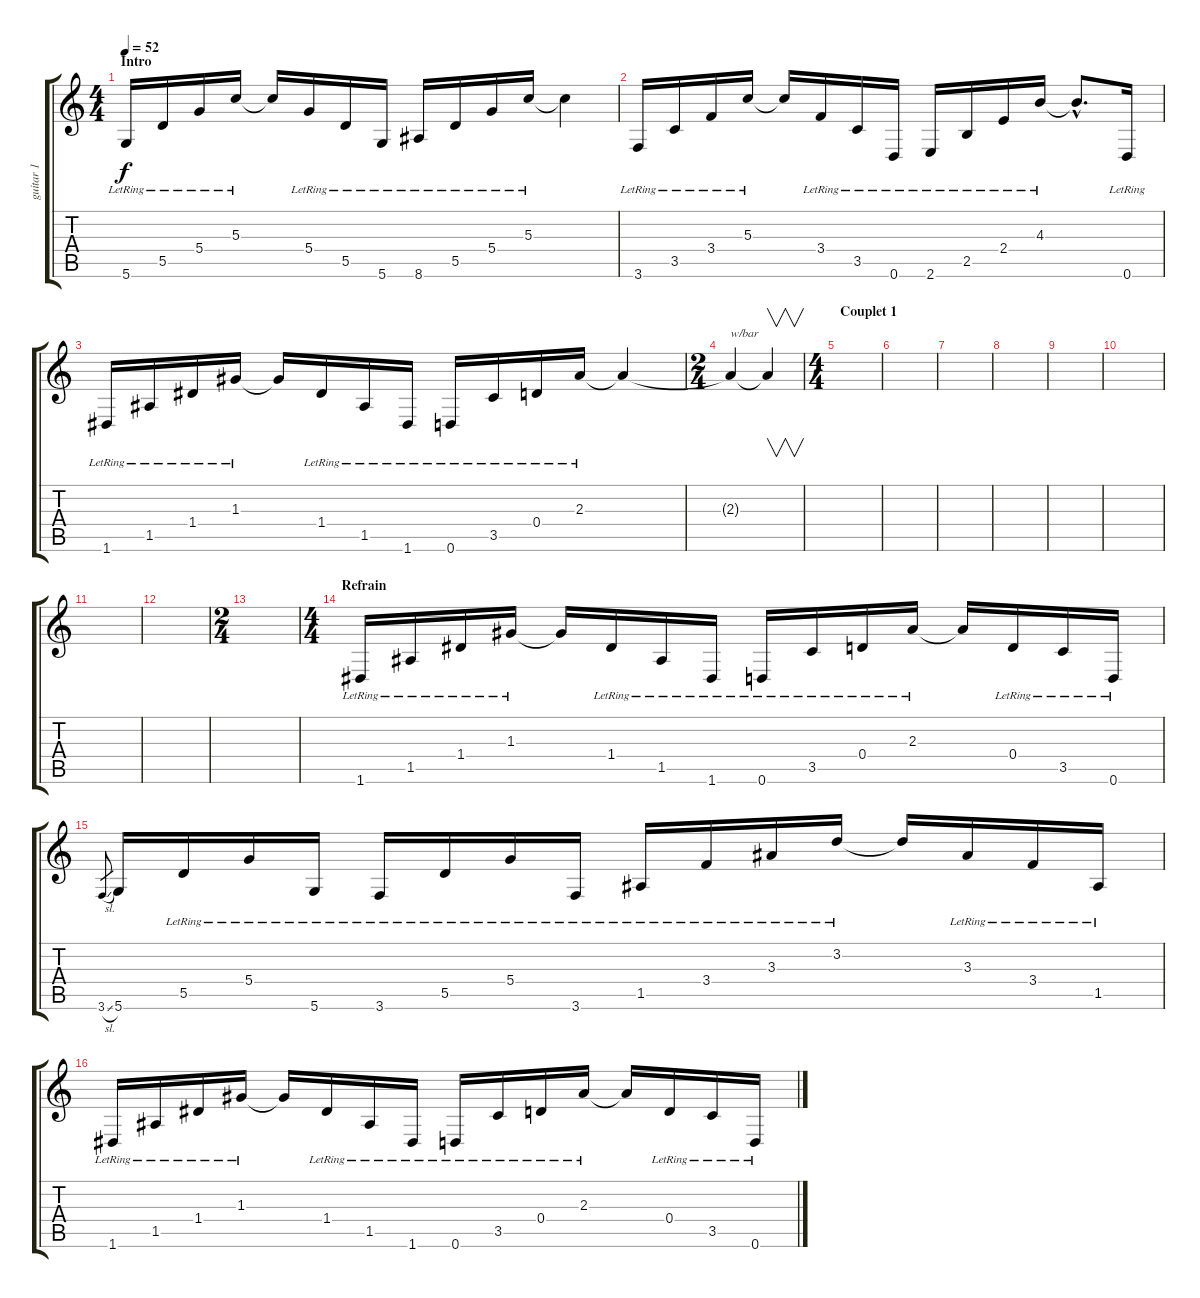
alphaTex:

\track ("guitar 1" "guitar 1") {instrument electricguitarclean}
\staff {score tabs}
\tuning (E4 B3 G3 D3 A2 D2) {hide}
\ts (4 4)
\section ("" "Intro")
\tempo 52
\clef g2
\ks c
5.6{lr}.16{dy f instrument electricguitarclean} 5.5{lr}.16 5.4{lr}.16 5.3{lr}.16 5.3{t}.16 5.4{lr}.16 5.5{lr}.16 5.6{lr}.16 8.6{lr}.16 5.5{lr}.16 5.4{lr}.16 5.3{lr}.16 5.3{t}.4 |
3.6{lr}.16 3.5{lr}.16 3.4{lr}.16 5.3{lr}.16 5.3{t}.16 3.4{lr}.16 3.5{lr}.16 0.6{lr}.16 2.6{lr}.16 2.5{lr}.16 2.4{lr}.16 4.3{lr}.16 4.3{hac t}.8{d} 0.6{lr}.16 |
1.6{lr}.16 1.5{lr}.16 1.4{lr}.16 1.3{lr}.16 1.3{t}.16 1.4{lr}.16 1.5{lr}.16 1.6{lr}.16 0.6{lr}.16 3.5{lr}.16 0.4{lr}.16 2.3{lr}.16 2.3{t}.4 |
\ts (2 4)
2.3{t}.4{txt "w/bar"} 2.3{t}.4{v} |
\ts (4 4)
\section ("" "Couplet 1")
|
|
|
|
|
|
|
|
\ts (2 4)
|
\ts (4 4)
\section ("" "Refrain")
1.6{lr}.16{instrument overdrivenguitar} 1.5{lr}.16 1.4{lr}.16 1.3{lr}.16 1.3{t}.16 1.4{lr}.16 1.5{lr}.16 1.6{lr}.16 0.6{lr}.16 3.5{lr}.16 0.4{lr}.16 2.3{lr}.16 2.3{t}.16 0.4{lr}.16 3.5{lr}.16 0.6{lr}.16 |
3.6{sl}.8{gr} 5.6.16 5.5{lr}.16 5.4{lr}.16 5.6{lr}.16 3.6{lr}.16 5.5{lr}.16 5.4{lr}.16 3.6{lr}.16 1.5{lr}.16 3.4{lr}.16 3.3{lr}.16 3.2{lr}.16 3.2{t}.16 3.3{lr}.16 3.4{lr}.16 1.5{lr}.16 |
1.6{lr}.16 1.5{lr}.16 1.4{lr}.16 1.3{lr}.16 1.3{t}.16 1.4{lr}.16 1.5{lr}.16 1.6{lr}.16 0.6{lr}.16 3.5{lr}.16 0.4{lr}.16 2.3{lr}.16 2.3{t}.16 0.4{lr}.16 3.5{lr}.16 0.6{lr}.16
